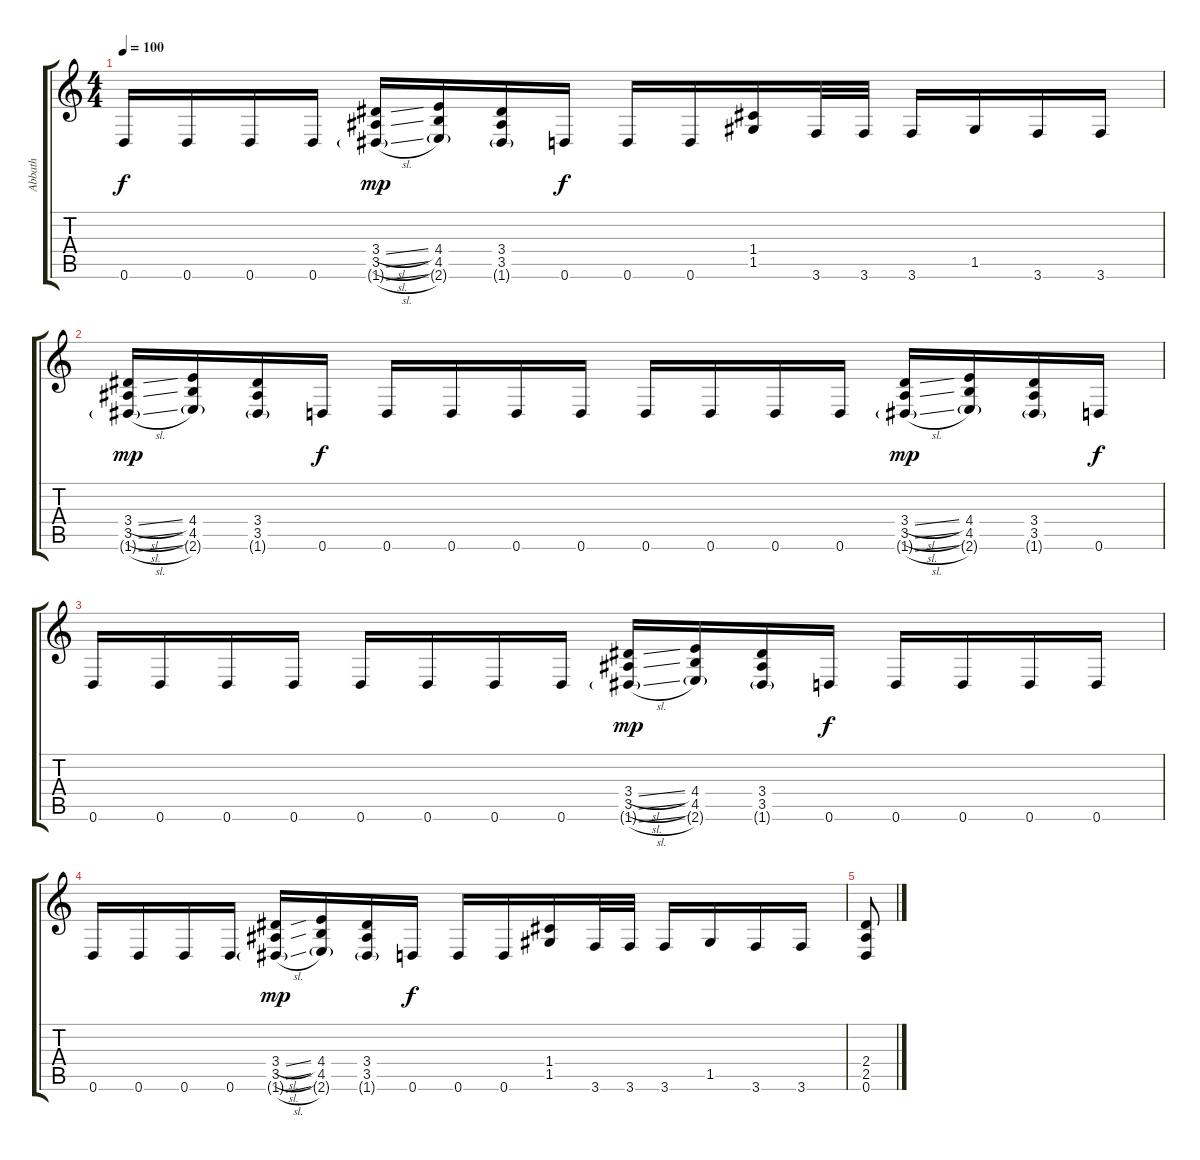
\track ("Abbath" "Abbath") {instrument distortionguitar}
\staff {score tabs}
\tuning (D4 A3 F3 C3 G2 D2) {hide}
\ts (4 4)
\tempo 100
\clef g2
\ks c
0.6.16{dy f} 0.6.16 0.6.16 0.6.16 (3.4{sl} 3.5{sl} 1.6{sl g}).16{dy mp} (4.4 4.5 2.6{g}).16 (3.4 3.5 1.6{g}).16 0.6.16{dy f} 0.6.16 0.6.16 (1.4 1.5).16 3.6.32 3.6.32 3.6.16 1.5.16 3.6.16 3.6.16 |
(3.4{sl} 3.5{sl} 1.6{sl g}).16{dy mp} (4.4 4.5 2.6{g}).16 (3.4 3.5 1.6{g}).16 0.6.16{dy f} 0.6.16 0.6.16 0.6.16 0.6.16 0.6.16 0.6.16 0.6.16 0.6.16 (3.4{sl} 3.5{sl} 1.6{sl g}).16{dy mp} (4.4 4.5 2.6{g}).16 (3.4 3.5 1.6{g}).16 0.6.16{dy f} |
0.6.16 0.6.16 0.6.16 0.6.16 0.6.16 0.6.16 0.6.16 0.6.16 (3.4{sl} 3.5{sl} 1.6{sl g}).16{dy mp} (4.4 4.5 2.6{g}).16 (3.4 3.5 1.6{g}).16 0.6.16{dy f} 0.6.16 0.6.16 0.6.16 0.6.16 |
0.6.16 0.6.16 0.6.16 0.6.16 (3.4{sl} 3.5{sl} 1.6{sl g}).16{dy mp} (4.4 4.5 2.6{g}).16 (3.4 3.5 1.6{g}).16 0.6.16{dy f} 0.6.16 0.6.16 (1.4 1.5).16 3.6.32 3.6.32 3.6.16 1.5.16 3.6.16 3.6.16 |
(2.4 2.5 0.6).8
